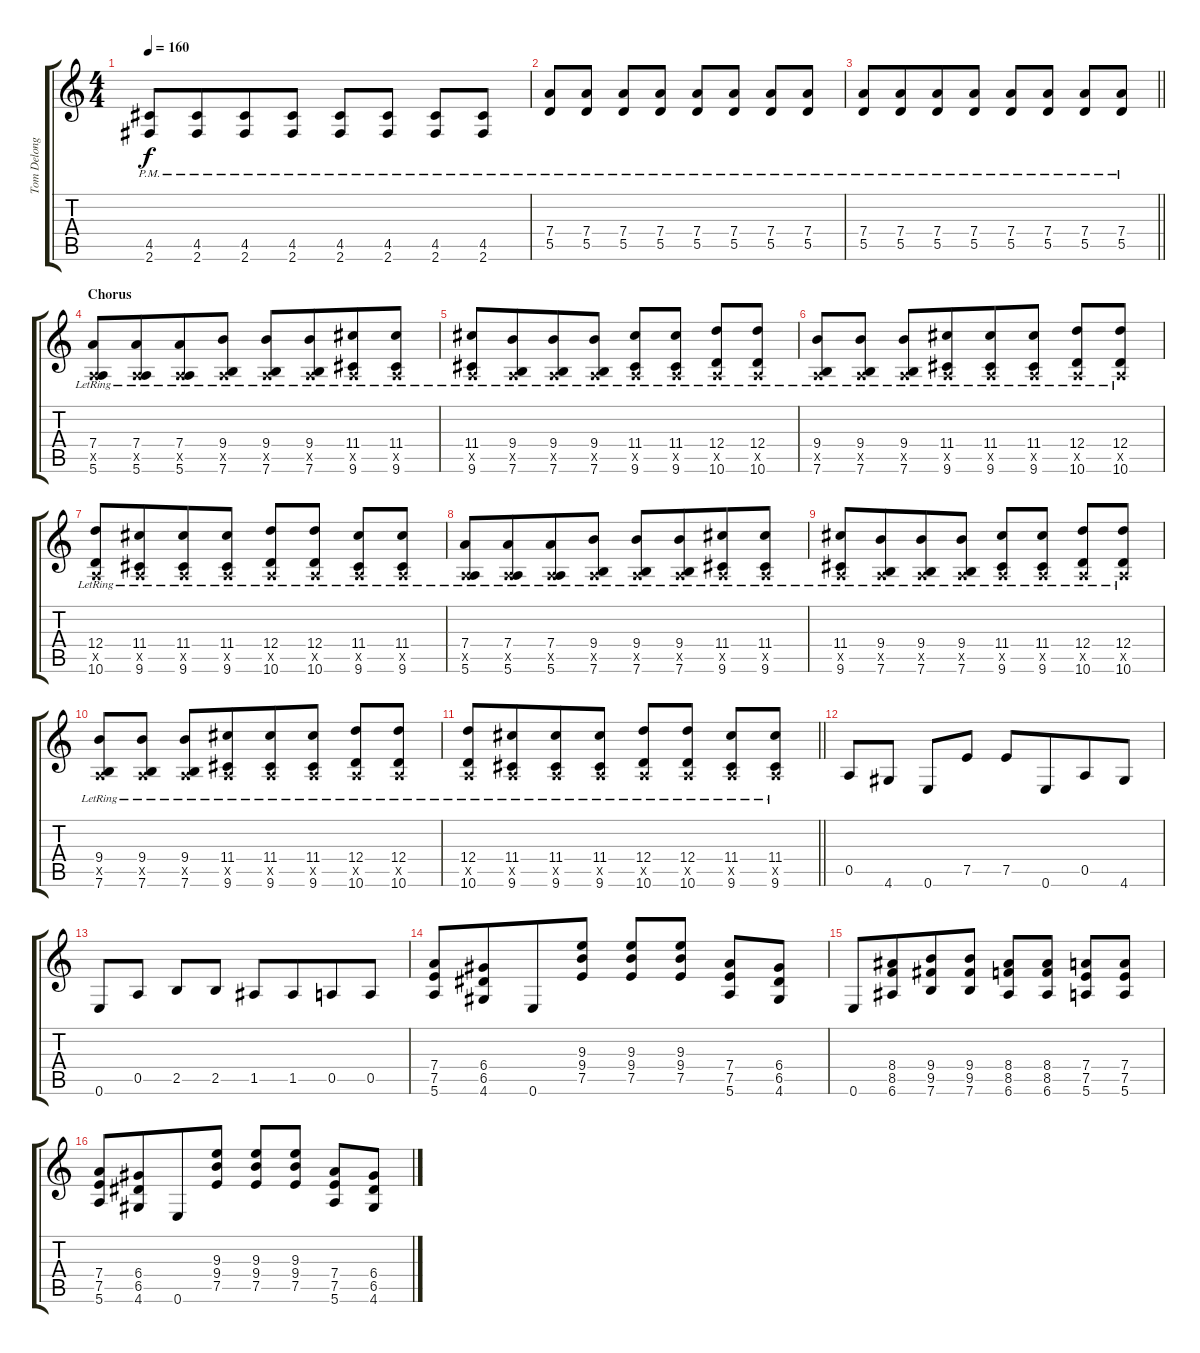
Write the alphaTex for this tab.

\track ("Tom Delonge Distorted Guitar Left Ear" "Tom Delong") {instrument overdrivenguitar}
\staff {score tabs}
\tuning (E4 B3 G3 D3 A2 E2) {hide}
\ts (4 4)
\tempo 160
\clef g2
\ks c
(4.5{pm} 2.6).8{dy f} (4.5{pm} 2.6).8{beam merge} (4.5{pm} 2.6).8 (4.5{pm} 2.6).8 (4.5{pm} 2.6).8 (4.5{pm} 2.6).8 (4.5{pm} 2.6).8 (4.5{pm} 2.6).8 |
(7.4{pm} 5.5{pm}).8{beam merge} (7.4{pm} 5.5{pm}).8 (7.4{pm} 5.5{pm}).8{beam merge} (7.4{pm} 5.5{pm}).8 (7.4{pm} 5.5{pm}).8{beam merge} (7.4{pm} 5.5{pm}).8 (7.4{pm} 5.5{pm}).8 (7.4{pm} 5.5{pm}).8 |
\barLineRight lightlight
(7.4{pm} 5.5{pm}).8 (7.4{pm} 5.5{pm}).8{beam merge} (7.4{pm} 5.5{pm}).8 (7.4{pm} 5.5{pm}).8 (7.4{pm} 5.5{pm}).8 (7.4{pm} 5.5{pm}).8 (7.4{pm} 5.5{pm}).8 (7.4{pm} 5.5{pm}).8 |
\section ("" "Chorus")
(7.4{lr} 0.5{x} 5.6{lr}).8 (7.4{lr} 0.5{x} 5.6{lr}).8{beam merge} (7.4{lr} 0.5{x} 5.6{lr}).8{beam merge} (9.4{lr} 0.5{x} 7.6{lr}).8 (9.4{lr} 0.5{x} 7.6{lr}).8 (9.4{lr} 0.5{x} 7.6{lr}).8{beam merge} (11.4{lr} 0.5{x} 9.6{lr}).8 (11.4{lr} 0.5{x} 9.6{lr}).8 |
(11.4{lr} 0.5{x} 9.6{lr}).8 (9.4{lr} 0.5{x} 7.6{lr}).8{beam merge} (9.4{lr} 0.5{x} 7.6{lr}).8 (9.4{lr} 0.5{x} 7.6{lr}).8 (11.4{lr} 0.5{x} 9.6{lr}).8 (11.4{lr} 0.5{x} 9.6{lr}).8 (12.4{lr} 0.5{x} 10.6{lr}).8{beam merge} (12.4{lr} 0.5{x} 10.6{lr}).8 |
(9.4{lr} 0.5{x} 7.6{lr}).8{beam merge} (9.4{lr} 0.5{x} 7.6{lr}).8 (9.4{lr} 0.5{x} 7.6{lr}).8 (11.4{lr} 0.5{x} 9.6{lr}).8{beam merge} (11.4{lr} 0.5{x} 9.6{lr}).8 (11.4{lr} 0.5{x} 9.6{lr}).8 (12.4{lr} 0.5{x} 10.6{lr}).8{beam merge} (12.4{lr} 0.5{x} 10.6{lr}).8 |
(12.4{lr} 0.5{x} 10.6{lr}).8 (11.4{lr} 0.5{x} 9.6{lr}).8{beam merge} (11.4{lr} 0.5{x} 9.6{lr}).8 (11.4{lr} 0.5{x} 9.6{lr}).8 (12.4{lr} 0.5{x} 10.6{lr}).8 (12.4{lr} 0.5{x} 10.6{lr}).8 (11.4{lr} 0.5{x} 9.6{lr}).8 (11.4{lr} 0.5{x} 9.6{lr}).8 |
(7.4{lr} 0.5{x} 5.6{lr}).8 (7.4{lr} 0.5{x} 5.6{lr}).8{beam merge} (7.4{lr} 0.5{x} 5.6{lr}).8{beam merge} (9.4{lr} 0.5{x} 7.6{lr}).8 (9.4{lr} 0.5{x} 7.6{lr}).8 (9.4{lr} 0.5{x} 7.6{lr}).8{beam merge} (11.4{lr} 0.5{x} 9.6{lr}).8 (11.4{lr} 0.5{x} 9.6{lr}).8 |
(11.4{lr} 0.5{x} 9.6{lr}).8 (9.4{lr} 0.5{x} 7.6{lr}).8{beam merge} (9.4{lr} 0.5{x} 7.6{lr}).8 (9.4{lr} 0.5{x} 7.6{lr}).8 (11.4{lr} 0.5{x} 9.6{lr}).8 (11.4{lr} 0.5{x} 9.6{lr}).8 (12.4{lr} 0.5{x} 10.6{lr}).8{beam merge} (12.4{lr} 0.5{x} 10.6{lr}).8 |
(9.4{lr} 0.5{x} 7.6{lr}).8{beam merge} (9.4{lr} 0.5{x} 7.6{lr}).8 (9.4{lr} 0.5{x} 7.6{lr}).8 (11.4{lr} 0.5{x} 9.6{lr}).8{beam merge} (11.4{lr} 0.5{x} 9.6{lr}).8 (11.4{lr} 0.5{x} 9.6{lr}).8 (12.4{lr} 0.5{x} 10.6{lr}).8{beam merge} (12.4{lr} 0.5{x} 10.6{lr}).8 |
\barLineRight lightlight
(12.4{lr} 0.5{x} 10.6{lr}).8 (11.4{lr} 0.5{x} 9.6{lr}).8{beam merge} (11.4{lr} 0.5{x} 9.6{lr}).8 (11.4{lr} 0.5{x} 9.6{lr}).8 (12.4{lr} 0.5{x} 10.6{lr}).8 (12.4{lr} 0.5{x} 10.6{lr}).8 (11.4{lr} 0.5{x} 9.6{lr}).8 (11.4{lr} 0.5{x} 9.6{lr}).8 |
0.5.8{beam merge} 4.6.8 0.6.8{beam merge} 7.5.8 7.5.8{beam merge} 0.6.8{beam merge} 0.5.8 4.6.8 |
0.6.8{beam merge} 0.5.8 2.5.8 2.5.8 1.5.8{beam merge} 1.5.8{beam merge} 0.5.8 0.5.8 |
(7.4 7.5 5.6).8 (6.4 6.5 4.6).8{beam merge} 0.6.8 (9.3 9.4 7.5).8 (9.3 9.4 7.5).8{beam merge} (9.3 9.4 7.5).8 (7.4 7.5 5.6).8{beam merge} (6.4 6.5 4.6).8 |
0.6.8{beam merge} (8.4 8.5 6.6).8{beam merge} (9.4 9.5 7.6).8{beam merge} (9.4 9.5 7.6).8 (8.4 8.5 6.6).8 (8.4 8.5 6.6).8 (7.4 7.5 5.6).8{beam merge} (7.4 7.5 5.6).8 |
(7.4 7.5 5.6).8 (6.4 6.5 4.6).8{beam merge} 0.6.8 (9.3 9.4 7.5).8 (9.3 9.4 7.5).8{beam merge} (9.3 9.4 7.5).8 (7.4 7.5 5.6).8{beam merge} (6.4 6.5 4.6).8
